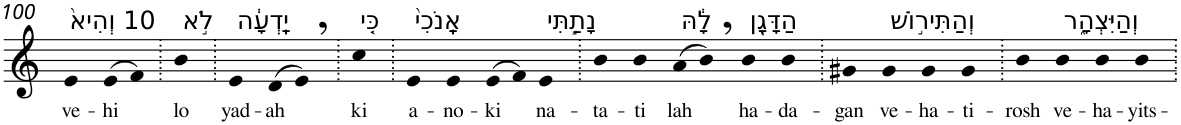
**kern	**text
*part1	*part1
*staff1	*staff1
*I"Piano	*
*I'Pno	*
!!LO:PB:g=z
*clefG2	*
*k[]	*
=100	=100
!LO:TX:a:t=10 וְהִיא֙	!
!	!LO:LY:b
4e	ve-
!	!LO:LY:b
(>8e	-hi
8f)	.
=101.	=101.
!LO:TX:a:t=לֹ֣א	!
!	!LO:LY:b
4b	lo
=102.	=102.
!LO:TX:a:t=יָֽדְעָ֔ה	!
!	!LO:LY:b
4e	yad-
!	!LO:LY:b
(>8d	-ah
8e,)	.
=103.	=103.
!LO:TX:a:t=כִּ֤י	!
!	!LO:LY:b
4cc	ki
=104.	=104.
!LO:TX:a:t=אָֽנֹכִי֙	!
!	!LO:LY:b
4e	a-
!	!LO:LY:b
4e	-no-
!	!LO:LY:b
(>8e	-ki
8f)	.
!LO:TX:a:t=נָתַ֣תִּי	!
!	!LO:LY:b
4e	na-
=105.	=105.
!	!LO:LY:b
4b	-ta-
!	!LO:LY:b
4b	-ti
!LO:TX:a:t=לָ֔הּ	!
!	!LO:LY:b
(>8a	lah
8b,)	.
!LO:TX:a:t=הַדָּגָ֖ן	!
!	!LO:LY:b
4b	ha-
!	!LO:LY:b
4b	-da-
=106.	=106.
!	!LO:LY:b
4g#X	-gan
!LO:TX:a:t=וְהַתִּיר֣וֹשׁ	!
!	!LO:LY:b
4g#	ve-
!	!LO:LY:b
4g#	-ha-
!	!LO:LY:b
4g#	-ti-
=107.	=107.
!	!LO:LY:b
4b	-rosh
!LO:TX:a:t=וְהַיִּצְהָ֑ר	!
!	!LO:LY:b
4b	ve-
!	!LO:LY:b
4b	-ha-
!	!LO:LY:b
4b	-yits-
=.	=.
*-	*-
